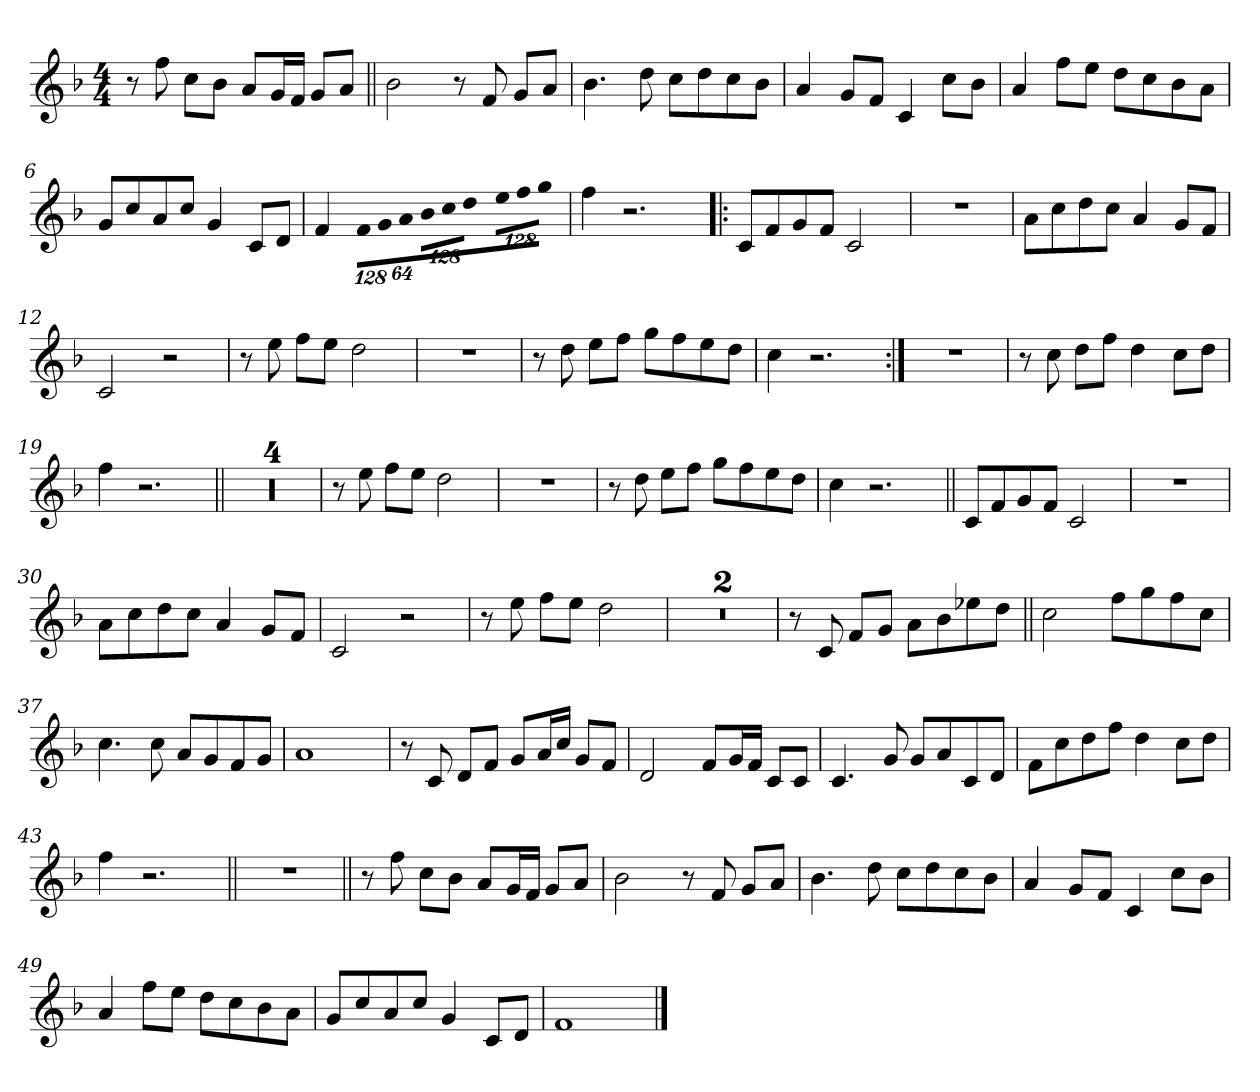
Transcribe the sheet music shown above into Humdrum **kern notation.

**kern
*part1
*staff1
!!LO:PB:g=z
*clefG2
*k[b-]
*F:
*M4/4
*MM48
=1
8r
8ffi\
8cci\L
8b-i\J
8ai/L
16gi/L
16fi/JJ
8gi/L
8ai/J
=2||
2b-i\
8r
8fi/
8gi/L
8ai/J
=3
4.b-i\
8ddi\
8cci\L
8ddi\
8cci\
8b-i\J
=4
4ai/
8gi/L
8fi/J
4ci/
8cci\L
8b-i\J
!!LO:LB:g=z
=5
4ai/
8ffi\L
8eei\J
8ddi\L
8cci\
8b-i\
8ai\J
=6
8gi/L
8cci/
8ai/
8cci/J
4gi/
8ci/L
8di/J
=7
4fi/
*Xbrackettup
!LO:N:vis=8
1024%85fi/L
!LO:N:vis=8
1024%85gi/
!LO:N:vis=8
512%43ai/J
!LO:N:vis=8
1024%85b-i\L
!LO:N:vis=8
1024%85cci\
!LO:N:vis=8
512%43ddi\J
!LO:N:vis=8
1024%85eei\L
!LO:N:vis=8
1024%85ffi\
!LO:N:vis=8
512%43ggi\J
=8
4ffi\
2.r
!!LO:LB:g=z
=9!|:
8ci/L
8fi/
8gi/
8fi/J
2ci/
=10
1r
=11
8ai\L
8cci\
8ddi\
8cci\J
4ai/
8gi/L
8fi/J
=12
2ci/
2r
=13
8r
8eei\
8ffi\L
8eei\J
2ddi\
=14
1r
=15
8r
8ddi\
8eei\L
8ffi\J
8ggi\L
8ffi\
8eei\
8ddi\J
=16
4cci\
2.r
!!LO:LB:g=z
=17:|!
1r
=18
8r
8cci\
8ddi\L
8ffi\J
4ddi\
8cci\L
8ddi\J
=19
4ffi\
2.r
=20||
1r
=21
1r
=22
1r
=23
1r
=24
8r
8eei\
8ffi\L
8eei\J
2ddi\
!!LO:LB:g=z
=25
1r
=26
8r
8ddi\
8eei\L
8ffi\J
8ggi\L
8ffi\
8eei\
8ddi\J
=27
4cci\
2.r
=28||
8ci/L
8fi/
8gi/
8fi/J
2ci/
=29
1r
=30
8ai\L
8cci\
8ddi\
8cci\J
4ai/
8gi/L
8fi/J
!!LO:LB:g=z
=31
2ci/
2r
=32
8r
8eei\
8ffi\L
8eei\J
2ddi\
=33
1r
=34
1r
=35
8r
8ci/
8fi/L
8gi/J
8ai\L
8b-i\
8ee-Xi\
8ddi\J
=36||
2cci\
8ffi\L
8ggi\
8ffi\
8cci\J
!!LO:LB:g=z
=37
4.cci\
8cci\
8ai/L
8gi/
8fi/
8gi/J
=38
1ai
=39
8r
8ci/
8di/L
8fi/J
8gi/L
16ai/L
16cci/JJ
8gi/L
8fi/J
=40
2di/
8fi/L
16gi/L
16fi/JJ
8ci/L
8ci/J
=41
4.ci/
8gi/
8gi/L
8ai/
8ci/
8di/J
!!LO:LB:g=z
=42
8fi\L
8cci\
8ddi\
8ffi\J
4ddi\
8cci\L
8ddi\J
=43
4ffi\
2.r
=44||
1r
=45||
8r
8ffi\
8cci\L
8b-i\J
8ai/L
16gi/L
16fi/JJ
8gi/L
8ai/J
=46
2b-i\
8r
8fi/
8gi/L
8ai/J
!!LO:LB:g=z
=47
4.b-i\
8ddi\
8cci\L
8ddi\
8cci\
8b-i\J
=48
4ai/
8gi/L
8fi/J
4ci/
8cci\L
8b-i\J
=49
4ai/
8ffi\L
8eei\J
8ddi\L
8cci\
8b-i\
8ai\J
=50
8gi/L
8cci/
8ai/
8cci/J
4gi/
8ci/L
8di/J
=51
1fi
==
*-
